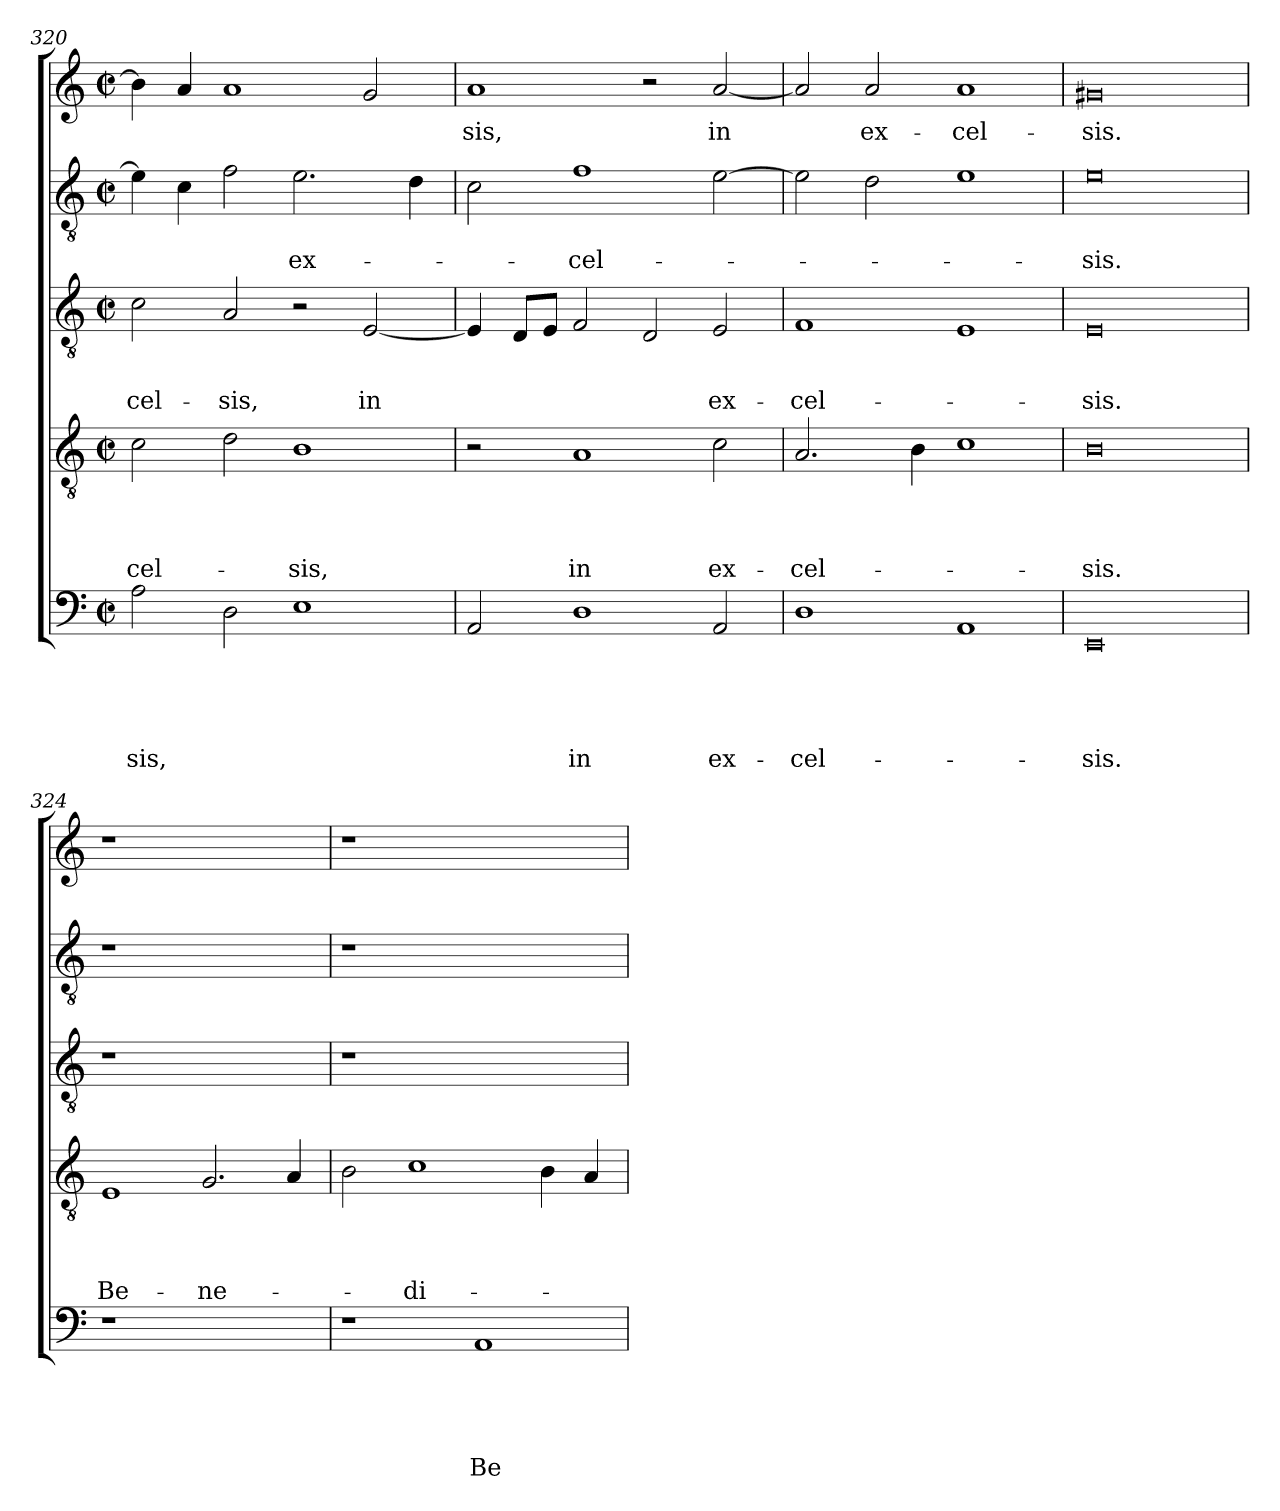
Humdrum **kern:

**kern	**text	**text	**text	**text	**text	**kern	**text	**text	**text	**text	**kern	**text	**text	**text	**kern	**text	**text	**kern	**text
*part5	*part5	*part5	*part5	*part5	*part5	*part4	*part4	*part4	*part4	*part4	*part3	*part3	*part3	*part3	*part2	*part2	*part2	*part1	*part1
*staff5	*staff5	*staff5	*staff5	*staff5	*staff5	*staff4	*staff4	*staff4	*staff4	*staff4	*staff3	*staff3	*staff3	*staff3	*staff2	*staff2	*staff2	*staff1	*staff1
*clefF4	*	*	*	*	*	*clefGv2	*	*	*	*	*clefGv2	*	*	*	*clefGv2	*	*	*clefG2	*
*k[]	*	*	*	*	*	*k[]	*	*	*	*	*k[]	*	*	*	*k[]	*	*	*k[]	*
*C:	*	*	*	*	*	*C:	*	*	*	*	*C:	*	*	*	*C:	*	*	*C:	*
*M2/2	*	*	*	*	*	*M2/2	*	*	*	*	*M2/2	*	*	*	*M2/2	*	*	*M2/2	*
*met(c|)	*	*	*	*	*	*met(c|)	*	*	*	*	*met(c|)	*	*	*	*met(c|)	*	*	*met(c|)	*
=320	=320	=320	=320	=320	=320	=320	=320	=320	=320	=320	=320	=320	=320	=320	=320	=320	=320	=320	=320
2A\	.	.	.	.	-sis,	2c\	.	.	.	-cel-	2c\	.	.	-cel-	4e\]	.	.	4b\]	.
.	.	.	.	.	.	.	.	.	.	.	.	.	.	.	4c\	.	.	4a/	.
2D\	.	.	.	.	.	2d\	.	.	.	.	2A/	.	.	-sis,	2f\	.	.	1a	.
1E	.	.	.	.	.	1B	.	.	.	-sis,	2r	.	.	.	2.e\	.	ex-	.	.
.	.	.	.	.	.	.	.	.	.	.	[2E/	.	.	in	.	.	.	2g/	.
.	.	.	.	.	.	.	.	.	.	.	.	.	.	.	4d\	.	.	.	.
=321	=321	=321	=321	=321	=321	=321	=321	=321	=321	=321	=321	=321	=321	=321	=321	=321	=321	=321	=321
2AA/	.	.	.	.	.	2r	.	.	.	.	4E/]	.	.	.	2c\	.	.	1a	-sis,
.	.	.	.	.	.	.	.	.	.	.	8D/L	.	.	.	.	.	.	.	.
.	.	.	.	.	.	.	.	.	.	.	8E/J	.	.	.	.	.	.	.	.
1D	.	.	.	.	in	1A	.	.	.	in	2F/	.	.	.	1f	.	-cel-	.	.
.	.	.	.	.	.	.	.	.	.	.	2D/	.	.	.	.	.	.	2r	.
2AA/	.	.	.	.	ex-	2c\	.	.	.	ex-	2E/	.	.	ex-	[2e\	.	.	[2a/	in
=322	=322	=322	=322	=322	=322	=322	=322	=322	=322	=322	=322	=322	=322	=322	=322	=322	=322	=322	=322
1D	.	.	.	.	-cel-	2.A/	.	.	.	-cel-	1F	.	.	-cel-	2e\]	.	.	2a/]	.
.	.	.	.	.	.	.	.	.	.	.	.	.	.	.	2d\	.	.	2a/	ex-
.	.	.	.	.	.	4B\	.	.	.	.	.	.	.	.	.	.	.	.	.
1AA	.	.	.	.	.	1c	.	.	.	.	1E	.	.	.	1e	.	.	1a	-cel-
=323	=323	=323	=323	=323	=323	=323	=323	=323	=323	=323	=323	=323	=323	=323	=323	=323	=323	=323	=323
0EE	.	.	.	.	-sis.	0B	.	.	.	-sis.	0E	.	.	-sis.	0e	.	-sis.	0g#X	-sis.
!!LO:PB:g=z
=324!	=324!	=324!	=324!	=324!	=324!	=324!	=324!	=324!	=324!	=324!	=324!	=324!	=324!	=324!	=324!	=324!	=324!	=324!	=324!
1r	.	.	.	.	.	1E	.	.	.	Be-	1r	.	.	.	1r	.	.	1r	.
1ryy	.	.	.	.	.	2.G/	.	.	.	-ne-	1ryy	.	.	.	1ryy	.	.	1ryy	.
.	.	.	.	.	.	4A/	.	.	.	.	.	.	.	.	.	.	.	.	.
=325	=325	=325	=325	=325	=325	=325	=325	=325	=325	=325	=325	=325	=325	=325	=325	=325	=325	=325	=325
1r	.	.	.	.	.	2B\	.	.	.	.	1r	.	.	.	1r	.	.	1r	.
.	.	.	.	.	.	1c	.	.	.	-di-	.	.	.	.	.	.	.	.	.
1AA	.	.	.	.	Be-	.	.	.	.	.	1ryy	.	.	.	1ryy	.	.	1ryy	.
.	.	.	.	.	.	4B\	.	.	.	.	.	.	.	.	.	.	.	.	.
.	.	.	.	.	.	4A/	.	.	.	.	.	.	.	.	.	.	.	.	.
=	=	=	=	=	=	=	=	=	=	=	=	=	=	=	=	=	=	=	=
*-	*-	*-	*-	*-	*-	*-	*-	*-	*-	*-	*-	*-	*-	*-	*-	*-	*-	*-	*-
